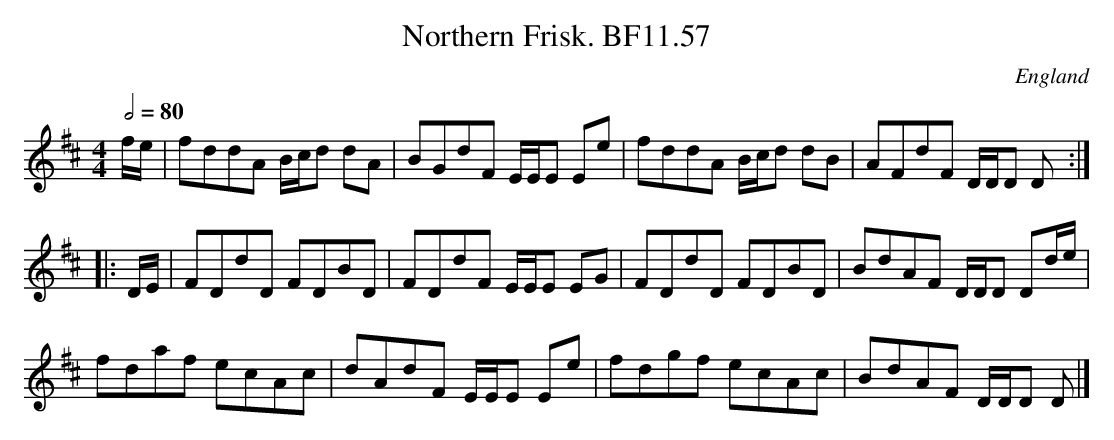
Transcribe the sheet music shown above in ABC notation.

X:1
T:Northern Frisk. BF11.57
M:4/4
Q:1/2=80
O:England
notC:In hand "B"
K:D major
f/e/|fddA B/c/d dA|BGdF E/E/E Ee|fddA B/c/d dB|AFdF D/D/D D:|!
|:D/E/|FDdD FDBD|FDdF E/E/E EG|FDdD FDBD|BdAF D/D/D Dd/e/|!
fdaf ecAc|dAdF E/E/E Ee|fdgf ecAc|BdAF D/D/D D|]
